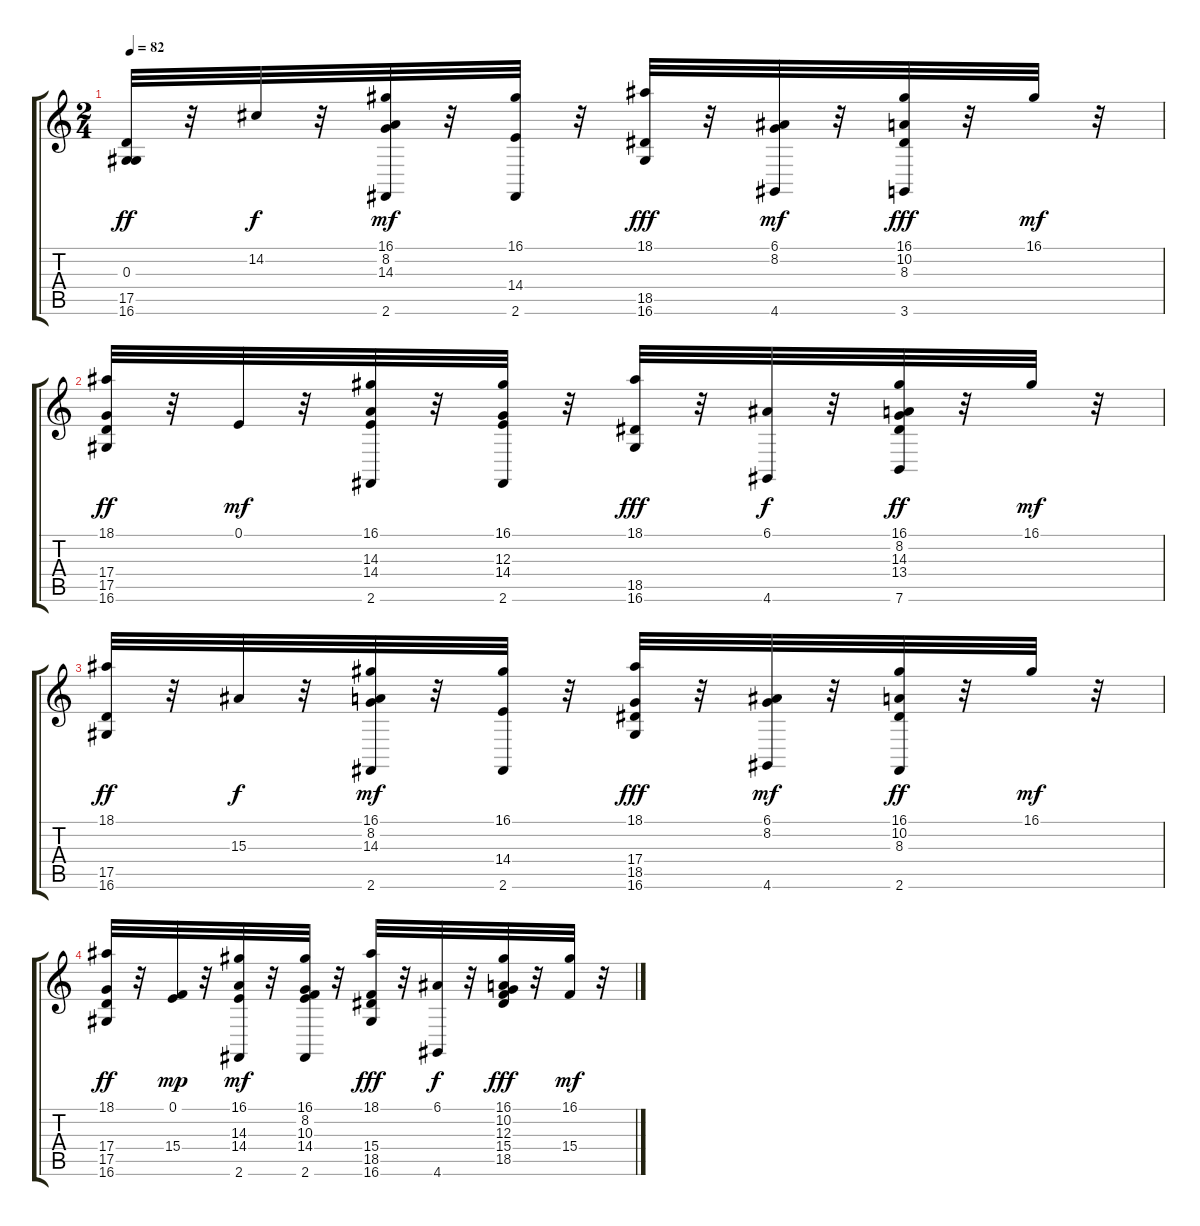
\track "" {instrument acousticgrandpiano}
\staff {score tabs}
\tuning (E4 B3 G3 D3 A2 E2) {hide}
\ts (2 4)
\tempo 82
\clef g2
\ks c
(0.3 17.5 16.6).32{dy ff} r.32 14.2.32{dy f} r.32 (16.1 8.2 14.3 2.6).32{dy mf} r.32 (16.1 14.4 2.6).32 r.32 (18.1 18.5 16.6).32{dy fff} r.32 (6.1 8.2 4.6).32{dy mf} r.32 (16.1 10.2 8.3 3.6).32{dy fff} r.32 16.1.32{dy mf} r.32 |
(18.1 17.4 17.5 16.6).32{dy ff} r.32 0.1.32{dy mf} r.32 (16.1 14.3 14.4 2.6).32 r.32 (16.1 12.3 14.4 2.6).32 r.32 (18.1 18.5 16.6).32{dy fff} r.32 (6.1 4.6).32{dy f} r.32 (16.1 8.2 14.3 13.4 7.6).32{dy ff} r.32 16.1.32{dy mf} r.32 |
(18.1 17.5 16.6).32{dy ff} r.32 15.3.32{dy f} r.32 (16.1 8.2 14.3 2.6).32{dy mf} r.32 (16.1 14.4 2.6).32 r.32 (18.1 17.4 18.5 16.6).32{dy fff} r.32 (6.1 8.2 4.6).32{dy mf} r.32 (16.1 10.2 8.3 2.6).32{dy ff} r.32 16.1.32{dy mf} r.32 |
(18.1 17.4 17.5 16.6).32{dy ff} r.32 (0.1 15.4).32{dy mp} r.32 (16.1 14.3 14.4 2.6).32{dy mf} r.32 (16.1 8.2 10.3 14.4 2.6).32 r.32 (18.1 15.4 18.5 16.6).32{dy fff} r.32 (6.1 4.6).32{dy f} r.32 (16.1 10.2 12.3 15.4 18.5).32{dy fff} r.32 (16.1 15.4).32{dy mf} r.32
